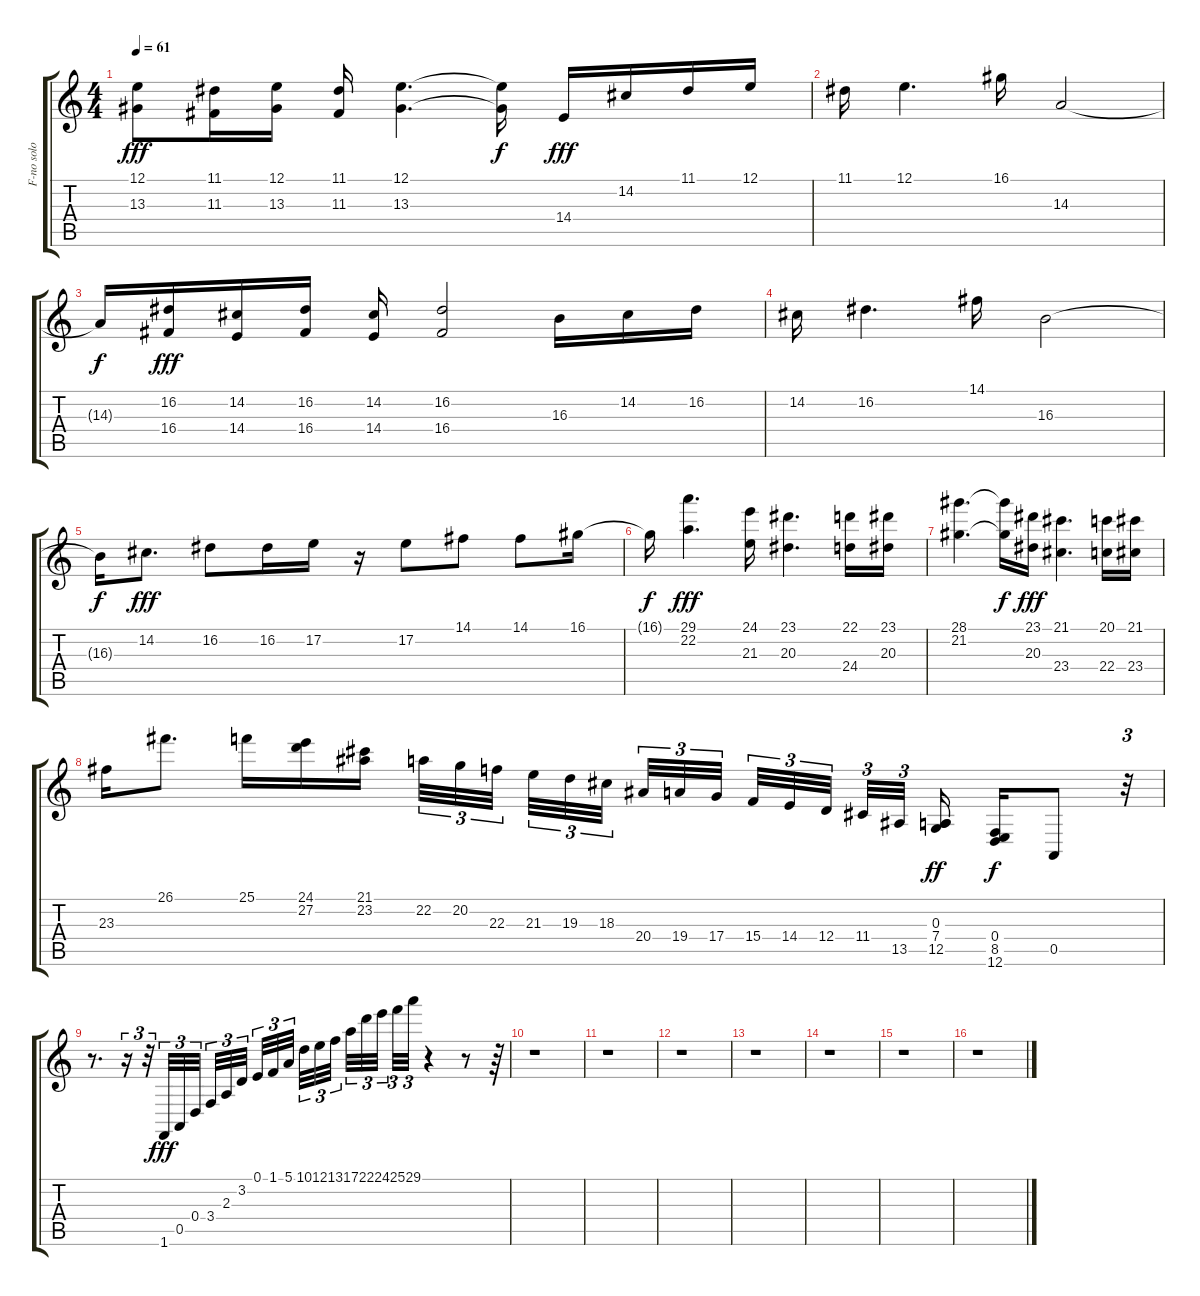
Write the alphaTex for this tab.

\track ("F-no solo 12" "F-no solo ") {instrument electricgrandpiano}
\staff {score tabs}
\tuning (E4 B3 G3 D3 A2 E2) {hide}
\ts (4 4)
\tempo 61
\clef g2
\ks c
(12.1 13.3).8{dy fff} (11.1 11.3).16 (12.1 13.3).16 (11.1 11.3).16 (12.1 13.3).4{d} (12.1{t} 13.3{t}).16{dy f} 14.4.16{dy fff} 14.2.16 11.1.16 12.1.16 |
11.1.16 12.1.4{d} 16.1.16 14.3.2 |
14.3{t}.16{dy f} (16.2 16.4).16{dy fff} (14.2 14.4).16 (16.2 16.4).16 (14.2 14.4).16 (16.2 16.4).2 16.3.16 14.2.16 16.2.16 |
14.2.16 16.2.4{d} 14.1.16 16.3.2 |
16.3{t}.16{dy f} 14.2.8{d dy fff} 16.2.8 16.2.16 17.2.16 r.16 17.2.8 14.1.8 14.1.8 16.1.16 |
16.1{t}.16{dy f} (29.1 22.2).4{d dy fff} (24.1 21.3).16 (23.1 20.3).4{d} (22.1 24.4).16 (23.1 20.3).16 |
(28.1 21.2).4{d} (28.1{t} 21.2{t}).16{dy f} (23.1 20.3).16{dy fff} (21.1 23.4).4{d} (20.1 22.4).16 (21.1 23.4).16 |
23.3.16 26.1.8{d} 25.1.16 (24.1 27.2).16 (21.1 23.2).16{beam splitsecondary} 22.2.32{tu (3 2)} 20.2.32{tu (3 2)} 22.3.32{tu (3 2)} 21.3.32{tu (3 2)} 19.3.32{tu (3 2)} 18.3.32{tu (3 2) beam splitsecondary} 20.4.32{tu (3 2)} 19.4.32{tu (3 2)} 17.4.32{tu (3 2) beam splitsecondary} 15.4.32{tu (3 2)} 14.4.32{tu (3 2)} 12.4.32{tu (3 2) beam splitsecondary} 11.4.32{tu (3 2)} 13.5.32{tu (3 2) beam splitsecondary} (0.3 7.4 12.5).16{dy ff} (0.4 8.5 12.6).16{dy f} 0.5.8 r.32{tu (3 2)} |
r.8{d} r.16{tu (3 2)} r.32{tu (3 2)} 1.6.32{tu (3 2) dy fff} 0.5.32{tu (3 2)} 0.4.32{tu (3 2) beam splitsecondary} 3.4.32{tu (3 2)} 2.3.32{tu (3 2)} 3.2.32{tu (3 2) beam splitsecondary} 0.1.32{tu (3 2)} 1.1.32{tu (3 2)} 5.1.32{tu (3 2) beam splitsecondary} 10.1.32{tu (3 2)} 12.1.32{tu (3 2)} 13.1.32{tu (3 2)} 17.1.32{tu (3 2)} 22.1.32{tu (3 2)} 24.1.32{tu (3 2) beam splitsecondary} 25.1.32{tu (3 2)} 29.1.32{tu (3 2)} r.4 r.8 r.64 |
r.1 |
r.1 |
r.1 |
r.1 |
r.1 |
r.1 |
r.1
